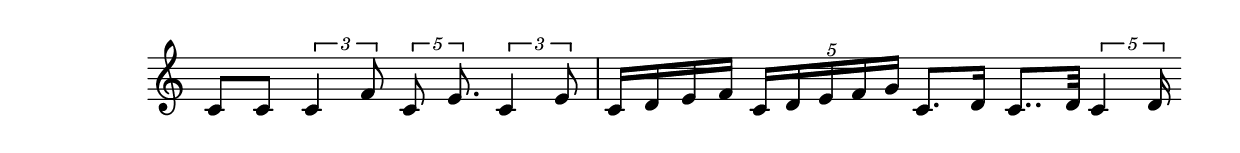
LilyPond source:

#(ly:set-option 'midi-extension "mid")
\version "2.12.3"
\include "english.ly"
\header{ 
title = ""
composer = ""
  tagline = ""  % removed 
}
%{
 SS S-m S-G-- S-G | SRGm SRGmP S--R S------R  S---R
 
 %}
  
melody = {
\once \override Staff.TimeSignature #'stencil = ##f
\clef treble
\key c \major
\autoBeamOn  
\cadenzaOn
c'8[  c'8]  \times2/3 { c'4   f'8  } \times4/5 { c'8   e'8.    } \times2/3 { c'4   e'8  } \bar "|" c'16[  d'16  e'16  f'16]  \times4/5 { c'16[  d'16  e'16  f'16  g'16]  } c'8.[    d'16]  c'8..[        d'32]  \times4/5 { c'4     d'16  }
}

text = \lyricmode {
  
}

\score{

<<
  \new Voice = "one" {
    \melody
  }
  \new Lyrics \lyricsto "one" \text
>>
\layout {
  \context {
       \Score
    \remove "Bar_number_engraver"
  } 
  }
\midi { 
  \context {
    \Score
    tempoWholesPerMinute = #(ly:make-moment 200 4)
   }
 }
}
